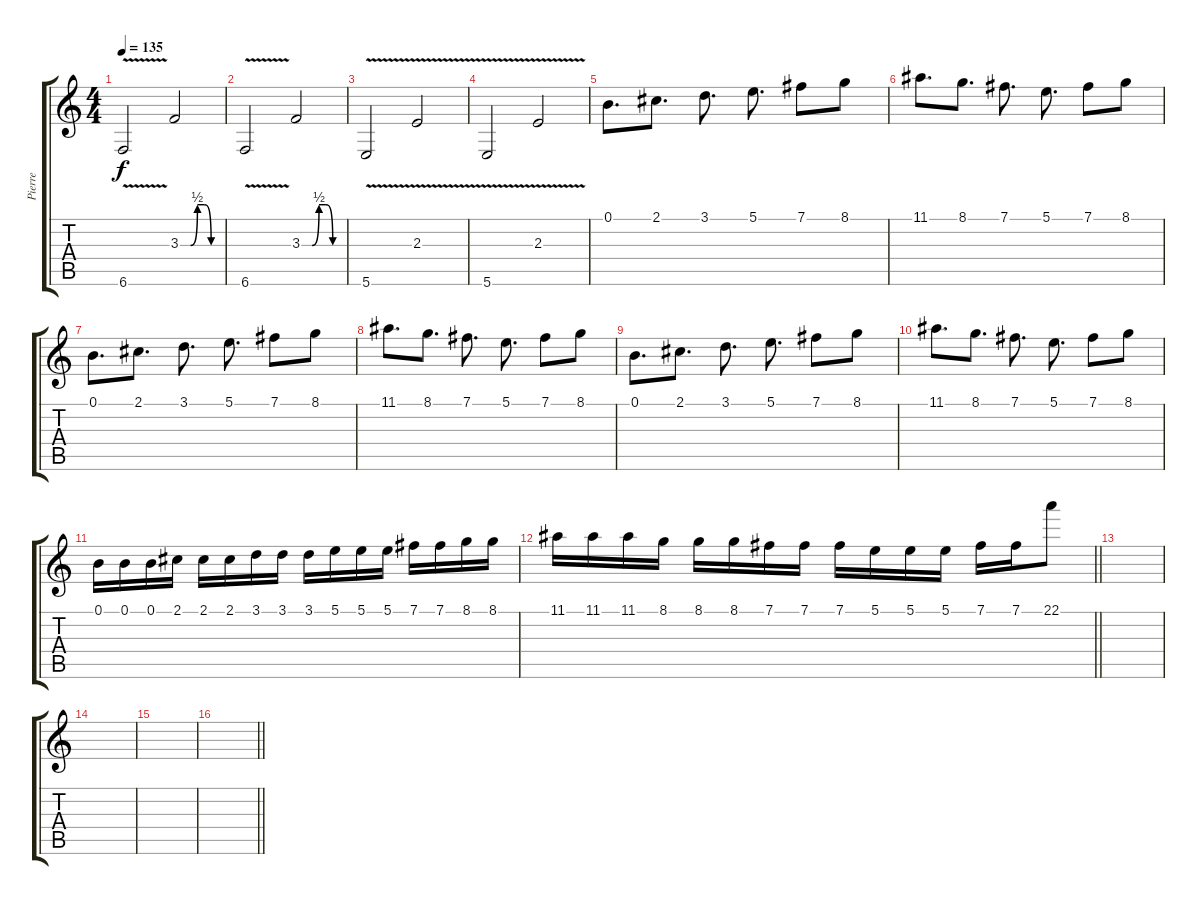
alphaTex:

\track ("Pierre" "Pierre") {instrument distortionguitar}
\staff {score tabs}
\tuning (B3 Gb3 D3 B2 Gb2 B1) {hide}
\ts (4 4)
\tempo 135
\clef g2
\ks c
6.6{v}.2{dy f} 3.3{be (custom 0 0 15 0 25 2 35 2 45 0 60 0)}.2 |
6.6{v}.2 3.3{be (custom 0 0 15 0 25 2 35 2 45 0 60 0)}.2 |
5.6{v}.2 2.3{v}.2 |
5.6{v}.2 2.3{v}.2 |
0.1.8{d} 2.1.8{d} 3.1.8{d} 5.1.8{d} 7.1.8 8.1.8 |
11.1.8{d} 8.1.8{d} 7.1.8{d} 5.1.8{d} 7.1.8 8.1.8 |
0.1.8{d} 2.1.8{d} 3.1.8{d} 5.1.8{d} 7.1.8 8.1.8 |
11.1.8{d} 8.1.8{d} 7.1.8{d} 5.1.8{d} 7.1.8 8.1.8 |
0.1.8{d} 2.1.8{d} 3.1.8{d} 5.1.8{d} 7.1.8 8.1.8 |
11.1.8{d} 8.1.8{d} 7.1.8{d} 5.1.8{d} 7.1.8 8.1.8 |
0.1.16 0.1.16 0.1.16 2.1.16 2.1.16 2.1.16 3.1.16 3.1.16 3.1.16 5.1.16 5.1.16 5.1.16 7.1.16 7.1.16 8.1.16 8.1.16 |
\barLineRight lightlight
11.1.16 11.1.16 11.1.16 8.1.16 8.1.16 8.1.16 7.1.16 7.1.16 7.1.16 5.1.16 5.1.16 5.1.16 7.1.16 7.1.16 22.1.8 |
|
|
|
\barLineRight lightlight
